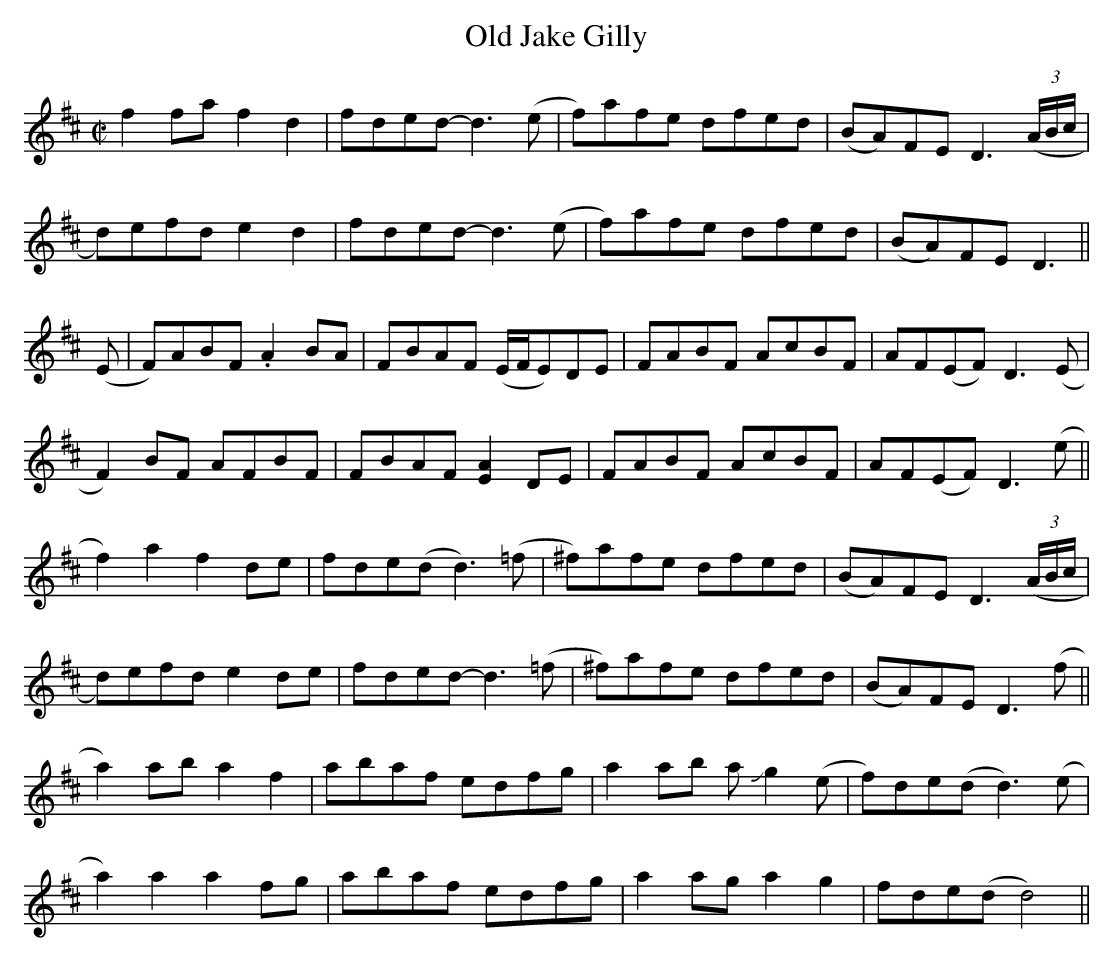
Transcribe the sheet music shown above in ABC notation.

X:1
T:Old Jake Gilly
M:C|
L:1/8
K:D
f2fa f2d2|fded- d3(e|f)afe dfed|(BA)FE D3((3A/B/c/|
d)efd e2d2|fded- d3(e|f)afe dfed|(BA)FE D3||
(E|F)ABF .A2BA|FBAF (E/F/E)DE|FABF AcBF|AF(EF) D3(E|
F2)BF AFBF|FBAF [E2A2]DE|FABF AcBF|AF(EF) D3(e||
f2)a2 f2 de|fde(d d3)(=f|^f)afe dfed|(BA)FE D3((3A/B/c/|
d)efd e2de|fded- d3(=f|^f)afe dfed|(BA)FE D3(f||
a2)ab a2f2|abaf edfg|a2ab a+slide+g2(e|f)de(d d3)(e|
a2)a2 a2fg|abaf edfg|a2 ag a2g2|fde(d d4)||
